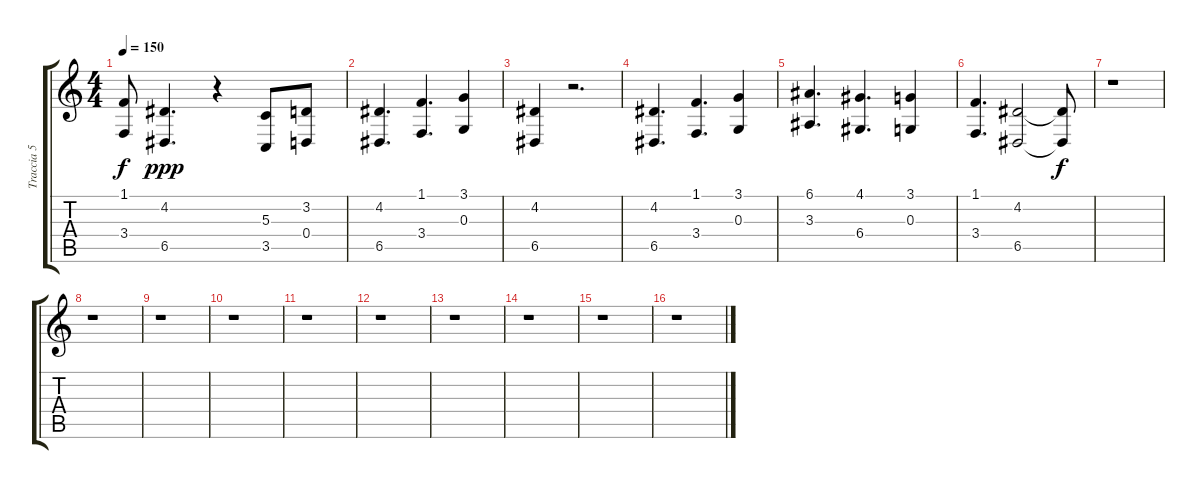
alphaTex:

\track ("Traccia 5" "Traccia 5") {instrument choiraahs}
\staff {score tabs}
\tuning (E4 B3 G3 D3 A2 E2) {hide}
\ts (4 4)
\tempo 150
\clef g2
\ks c
(1.1{t} 3.4{t}).8{dy f} (4.2 6.5).4{d dy ppp} r.4 (5.3 3.5).8 (3.2 0.4).8 |
(4.2 6.5).4{d} (1.1 3.4).4{d} (3.1 0.3).4 |
(4.2 6.5).4 r.2{d} |
(4.2 6.5).4{d} (1.1 3.4).4{d} (3.1 0.3).4 |
(6.1 3.3).4{d} (4.1 6.4).4{d} (3.1 0.3).4 |
(1.1 3.4).4{d} (4.2 6.5).2 (4.2{t} 6.5{t}).8{dy f} |
r.1 |
r.1 |
r.1 |
r.1 |
r.1 |
r.1 |
r.1 |
r.1 |
r.1 |
r.1
